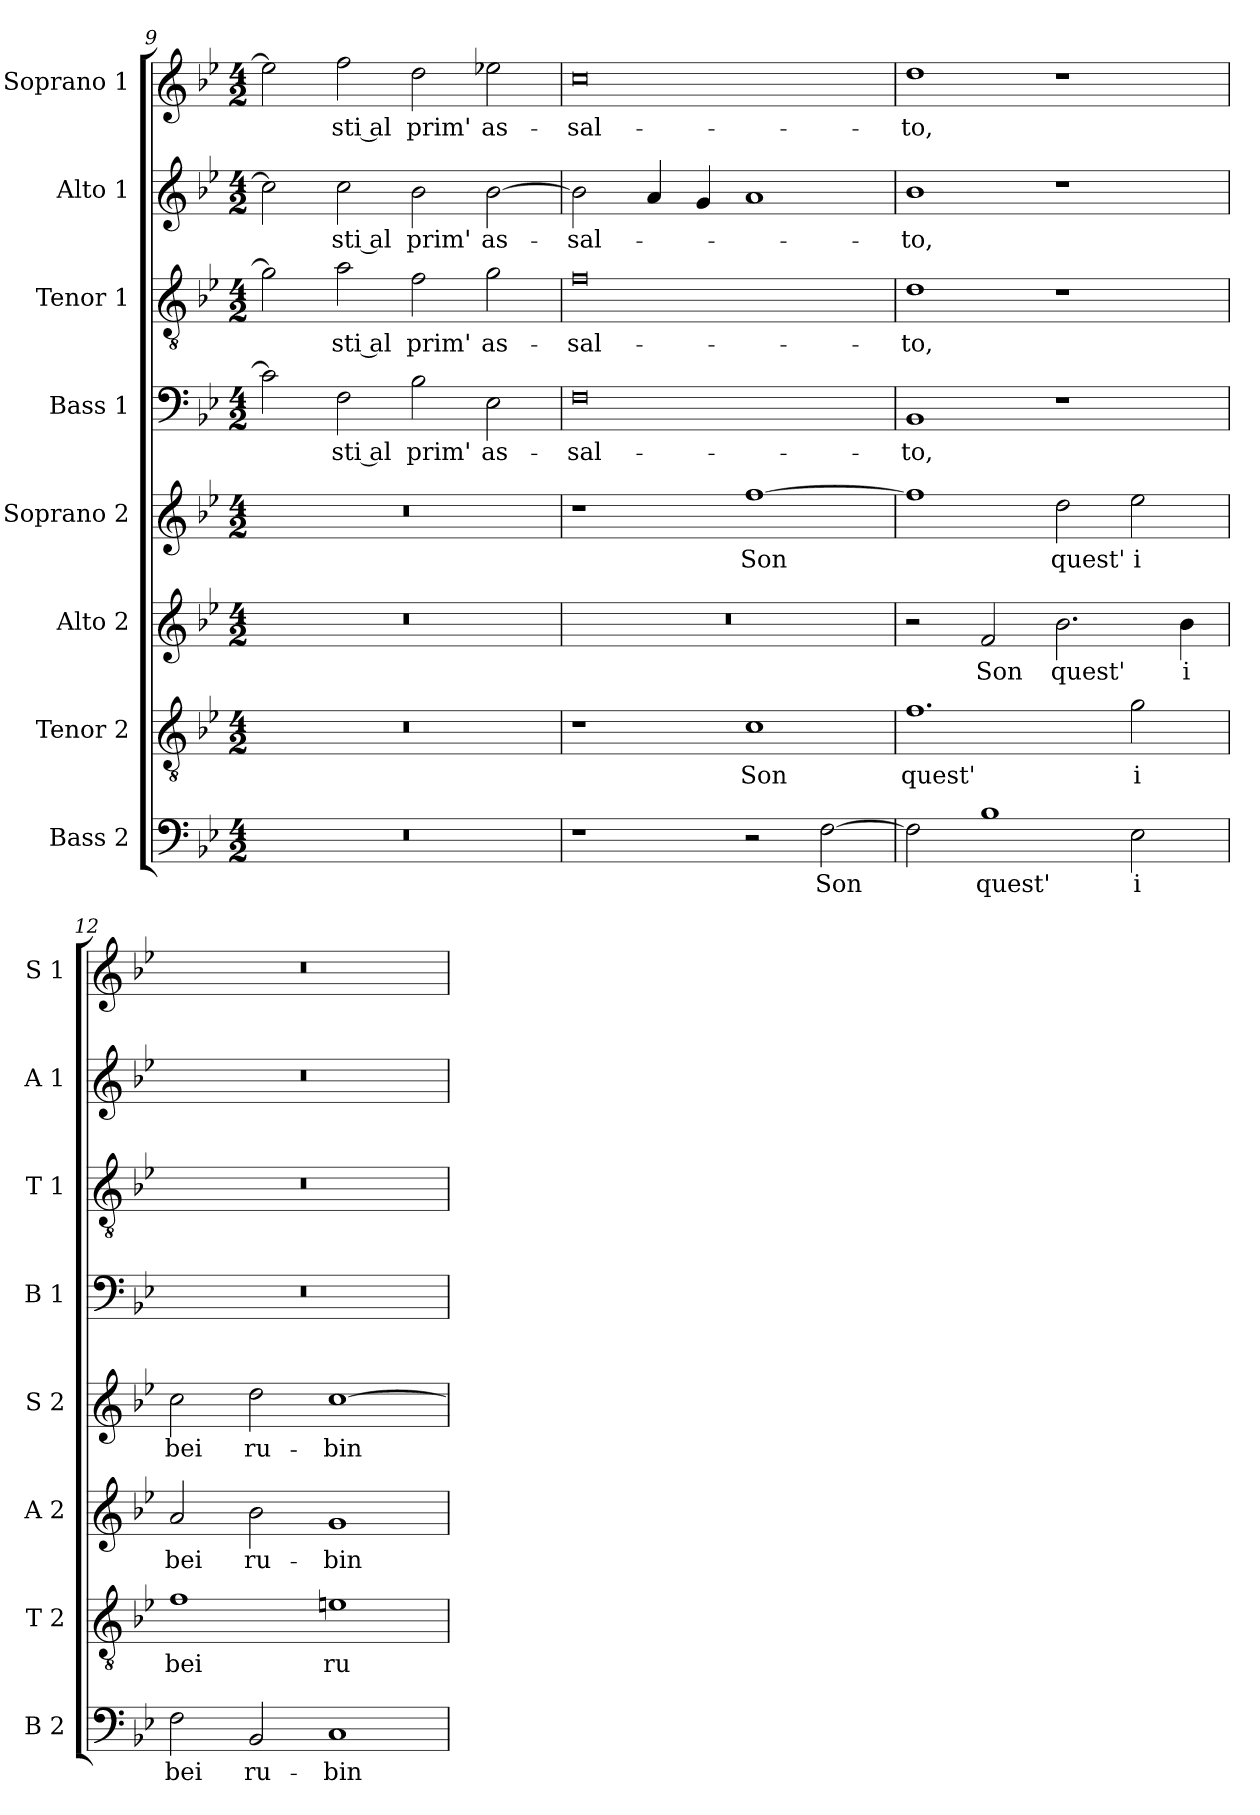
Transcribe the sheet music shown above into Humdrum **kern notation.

**kern	**text	**kern	**text	**kern	**text	**kern	**text	**kern	**text	**kern	**text	**kern	**text	**kern	**text
*part8	*part8	*part7	*part7	*part6	*part6	*part5	*part5	*part4	*part4	*part3	*part3	*part2	*part2	*part1	*part1
*staff8	*staff8	*staff7	*staff7	*staff6	*staff6	*staff5	*staff5	*staff4	*staff4	*staff3	*staff3	*staff2	*staff2	*staff1	*staff1
*I"Bass 2	*	*I"Tenor 2	*	*I"Alto 2	*	*I"Soprano 2	*	*I"Bass 1	*	*I"Tenor 1	*	*I"Alto 1	*	*I"Soprano 1	*
*I'B 2	*	*I'T 2	*	*I'A 2	*	*I'S 2	*	*I'B 1	*	*I'T 1	*	*I'A 1	*	*I'S 1	*
*clefF4	*	*clefGv2	*	*clefG2	*	*clefG2	*	*clefF4	*	*clefGv2	*	*clefG2	*	*clefG2	*
*k[b-e-]	*	*k[b-e-]	*	*k[b-e-]	*	*k[b-e-]	*	*k[b-e-]	*	*k[b-e-]	*	*k[b-e-]	*	*k[b-e-]	*
*B-:	*	*B-:	*	*B-:	*	*B-:	*	*B-:	*	*B-:	*	*B-:	*	*B-:	*
*M4/2	*	*M4/2	*	*M4/2	*	*M4/2	*	*M4/2	*	*M4/2	*	*M4/2	*	*M4/2	*
=9	=9	=9	=9	=9	=9	=9	=9	=9	=9	=9	=9	=9	=9	=9	=9
0r	.	0r	.	0r	.	0r	.	2c\]	.	2g\]	.	2cc\]	.	2ee\]	.
!	!	!	!	!	!	!	!	!	!LO:LY:b	!	!LO:LY:b	!	!LO:LY:b	!	!LO:LY:b
.	.	.	.	.	.	.	.	2F\	-sti al	2a\	-sti al	2cc\	-sti al	2ff\	-sti al
!	!	!	!	!	!	!	!	!	!LO:LY:b	!	!LO:LY:b	!	!LO:LY:b	!	!LO:LY:b
.	.	.	.	.	.	.	.	2B-\	prim'	2f\	prim'	2b-\	prim'	2dd\	prim'
!	!	!	!	!	!	!	!	!	!LO:LY:b	!	!LO:LY:b	!	!LO:LY:b	!	!LO:LY:b
.	.	.	.	.	.	.	.	2E-\	as-	2g\	as-	[2b-\	as-	2ee-X\	as-
!!LO:LB:g=z
=10	=10	=10	=10	=10	=10	=10	=10	=10	=10	=10	=10	=10	=10	=10	=10
!	!	!	!	!	!	!	!	!	!LO:LY:b	!	!LO:LY:b	!	!LO:LY:b	!	!LO:LY:b
1r	.	1r	.	0r	.	1r	.	0F	-sal-	0f	-sal-	2b-\]	-sal-	0cc	-sal-
.	.	.	.	.	.	.	.	.	.	.	.	4a/	.	.	.
.	.	.	.	.	.	.	.	.	.	.	.	4g/	.	.	.
!	!	!	!LO:LY:b	!	!	!	!LO:LY:b	!	!	!	!	!	!	!	!
2r	.	1c	Son	.	.	[1ff	Son	.	.	.	.	1a	.	.	.
!	!LO:LY:b	!	!	!	!	!	!	!	!	!	!	!	!	!	!
[2F\	Son	.	.	.	.	.	.	.	.	.	.	.	.	.	.
=11	=11	=11	=11	=11	=11	=11	=11	=11	=11	=11	=11	=11	=11	=11	=11
!	!	!	!LO:LY:b	!	!	!	!	!	!LO:LY:b	!	!LO:LY:b	!	!LO:LY:b	!	!LO:LY:b
2F\]	.	1.f	quest'	2r	.	1ff]	.	1BB-	-to,	1d	-to,	1b-	-to,	1dd	-to,
!	!LO:LY:b	!	!	!	!LO:LY:b	!	!	!	!	!	!	!	!	!	!
1B-	quest'	.	.	2f/	Son	.	.	.	.	.	.	.	.	.	.
!	!	!	!	!	!LO:LY:b	!	!LO:LY:b	!	!	!	!	!	!	!	!
.	.	.	.	2.b-\	quest'	2dd\	quest'	1r	.	1r	.	1r	.	1r	.
!	!LO:LY:b	!	!LO:LY:b	!	!	!	!LO:LY:b	!	!	!	!	!	!	!	!
2E-\	i	2g\	i	.	.	2ee-\	i	.	.	.	.	.	.	.	.
!	!	!	!	!	!LO:LY:b	!	!	!	!	!	!	!	!	!	!
.	.	.	.	4b-\	i	.	.	.	.	.	.	.	.	.	.
=12	=12	=12	=12	=12	=12	=12	=12	=12	=12	=12	=12	=12	=12	=12	=12
!	!LO:LY:b	!	!LO:LY:b	!	!LO:LY:b	!	!LO:LY:b	!	!	!	!	!	!	!	!
2F\	bei	1f	bei	2a/	bei	2cc\	bei	0r	.	0r	.	0r	.	0r	.
!	!LO:LY:b	!	!	!	!LO:LY:b	!	!LO:LY:b	!	!	!	!	!	!	!	!
2BB-/	ru-	.	.	2b-\	ru-	2dd\	ru-	.	.	.	.	.	.	.	.
!	!LO:LY:b	!	!LO:LY:b	!	!LO:LY:b	!	!LO:LY:b	!	!	!	!	!	!	!	!
1C	-bin	1en	ru-	1g	-bin	[1cc	-bin	.	.	.	.	.	.	.	.
=	=	=	=	=	=	=	=	=	=	=	=	=	=	=	=
*-	*-	*-	*-	*-	*-	*-	*-	*-	*-	*-	*-	*-	*-	*-	*-
